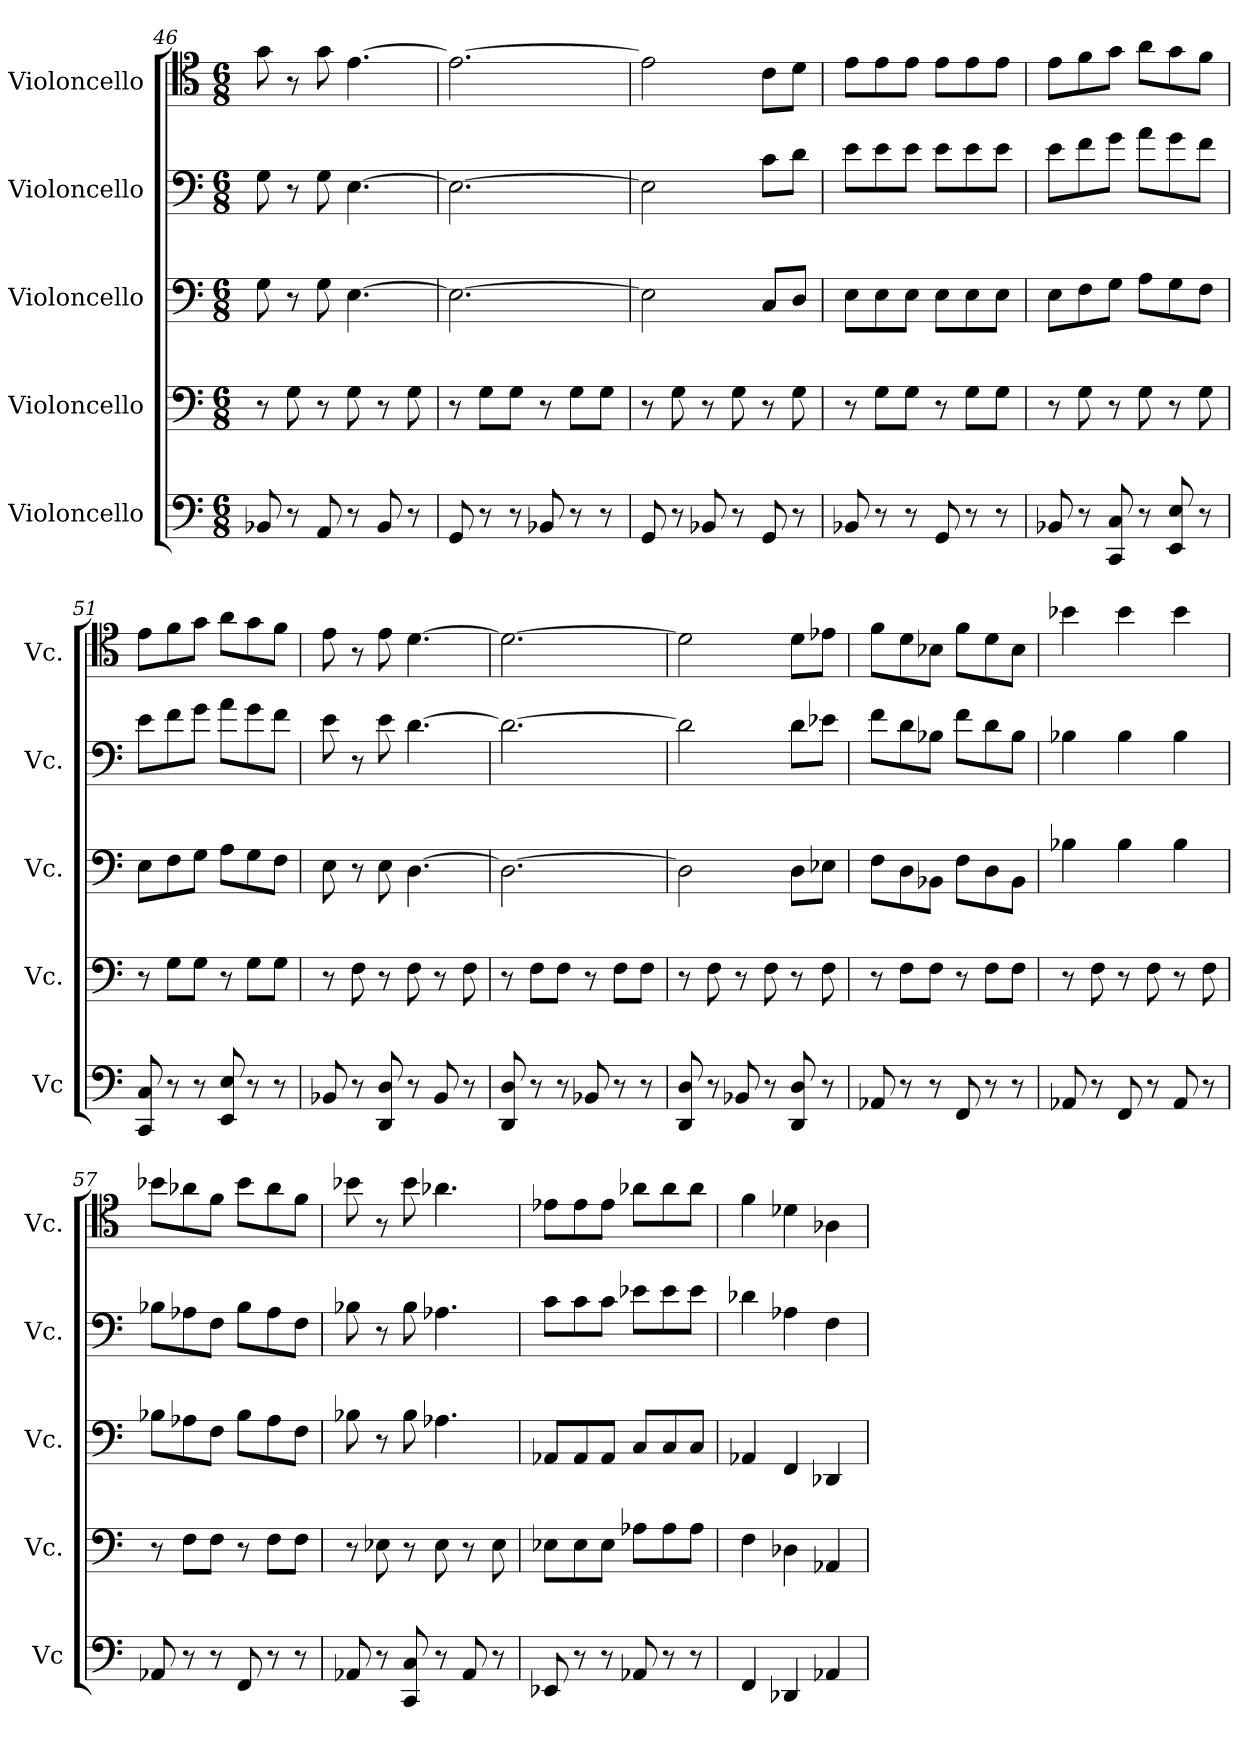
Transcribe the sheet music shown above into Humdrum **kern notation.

**kern	**kern	**kern	**kern	**kern
*part5	*part4	*part3	*part2	*part1
*staff5	*staff4	*staff3	*staff2	*staff1
*I"Violoncello	*I"Violoncello	*I"Violoncello	*I"Violoncello	*I"Violoncello
*I'Vc	*I'Vc.	*I'Vc.	*I'Vc.	*I'Vc.
!!LO:LB:g=z
*clefF4	*clefF4	*clefF4	*clefF4	*clefC4
*k[]	*k[]	*k[]	*k[]	*k[]
*M6/8	*M6/8	*M6/8	*M6/8	*M6/8
=46	=46	=46	=46	=46
8BB-X/	8r	8G\	8G\	8g\
8r	8G\	8r	8r	8r
8AA/	8r	8G\	8G\	8g\
8r	8G\	[4.E\	[4.E\	[4.e\
8BB-/	8r	.	.	.
8r	8G\	.	.	.
=47	=47	=47	=47	=47
8GG/	8r	2.E\_	2.E\_	2.e\_
8r	8G\L	.	.	.
8r	8G\J	.	.	.
8BB-X/	8r	.	.	.
8r	8G\L	.	.	.
8r	8G\J	.	.	.
=48	=48	=48	=48	=48
8GG/	8r	2E\]	2E\]	2e\]
8r	8G\	.	.	.
8BB-X/	8r	.	.	.
8r	8G\	.	.	.
8GG/	8r	8C/L	8c\L	8c\L
8r	8G\	8D/J	8d\J	8d\J
=49	=49	=49	=49	=49
8BB-X/	8r	8E\L	8e\L	8e\L
8r	8G\L	8E\	8e\	8e\
8r	8G\J	8E\J	8e\J	8e\J
8GG/	8r	8E\L	8e\L	8e\L
8r	8G\L	8E\	8e\	8e\
8r	8G\J	8E\J	8e\J	8e\J
=50	=50	=50	=50	=50
8BB-X/	8r	8E\L	8e\L	8e\L
8r	8G\	8F\	8f\	8f\
8CC/ 8C/	8r	8G\J	8g\J	8g\J
8r	8G\	8A\L	8a\L	8a\L
8EE/ 8E/	8r	8G\	8g\	8g\
8r	8G\	8F\J	8f\J	8f\J
!!LO:PB:g=z
=51	=51	=51	=51	=51
8CC/ 8C/	8r	8E\L	8e\L	8e\L
8r	8G\L	8F\	8f\	8f\
8r	8G\J	8G\J	8g\J	8g\J
8EE/ 8E/	8r	8A\L	8a\L	8a\L
8r	8G\L	8G\	8g\	8g\
8r	8G\J	8F\J	8f\J	8f\J
=52	=52	=52	=52	=52
8BB-X/	8r	8E\	8e\	8e\
8r	8F\	8r	8r	8r
8DD/ 8D/	8r	8E\	8e\	8e\
8r	8F\	[4.D\	[4.d\	[4.d\
8BB-/	8r	.	.	.
8r	8F\	.	.	.
=53	=53	=53	=53	=53
8DD/ 8D/	8r	2.D\_	2.d\_	2.d\_
8r	8F\L	.	.	.
8r	8F\J	.	.	.
8BB-X/	8r	.	.	.
8r	8F\L	.	.	.
8r	8F\J	.	.	.
=54	=54	=54	=54	=54
8DD/ 8D/	8r	2D\]	2d\]	2d\]
8r	8F\	.	.	.
8BB-X/	8r	.	.	.
8r	8F\	.	.	.
8DD/ 8D/	8r	8D\L	8d\L	8d\L
8r	8F\	8E-X\J	8e-X\J	8e-X\J
=55	=55	=55	=55	=55
8AA-X/	8r	8F\L	8f\L	8f\L
8r	8F\L	8D\	8d\	8d\
8r	8F\J	8BB-X\J	8B-X\J	8B-X\J
8FF/	8r	8F\L	8f\L	8f\L
8r	8F\L	8D\	8d\	8d\
8r	8F\J	8BB-\J	8B-\J	8B-\J
!!LO:LB:g=z
=56	=56	=56	=56	=56
8AA-X/	8r	4B-X\	4B-X\	4b-X\
8r	8F\	.	.	.
8FF/	8r	4B-\	4B-\	4b-\
8r	8F\	.	.	.
8AA-/	8r	4B-\	4B-\	4b-\
8r	8F\	.	.	.
=57	=57	=57	=57	=57
8AA-X/	8r	8B-X\L	8B-X\L	8b-X\L
8r	8F\L	8A-X\	8A-X\	8a-X\
8r	8F\J	8F\J	8F\J	8f\J
8FF/	8r	8B-\L	8B-\L	8b-\L
8r	8F\L	8A-\	8A-\	8a-\
8r	8F\J	8F\J	8F\J	8f\J
=58	=58	=58	=58	=58
8AA-X/	8r	8B-X\	8B-X\	8b-X\
8r	8E-X\	8r	8r	8r
8CC/ 8C/	8r	8B-\	8B-\	8b-\
8r	8E-\	4.A-X\	4.A-X\	4.a-X\
8AA-/	8r	.	.	.
8r	8E-\	.	.	.
=59	=59	=59	=59	=59
8EE-X/	8E-X\L	8AA-X/L	8c\L	8e-X\L
8r	8E-\	8AA-/	8c\	8e-\
8r	8E-\J	8AA-/J	8c\J	8e-\J
8AA-X/	8A-X\L	8C/L	8e-X\L	8a-X\L
8r	8A-\	8C/	8e-\	8a-\
8r	8A-\J	8C/J	8e-\J	8a-\J
=60	=60	=60	=60	=60
4FF/	4F\	4AA-X/	4d-X\	4f\
4DD-X/	4D-X\	4FF/	4A-X\	4d-X\
4AA-X/	4AA-X/	4DD-X/	4F\	4A-X\
=	=	=	=	=
*-	*-	*-	*-	*-
